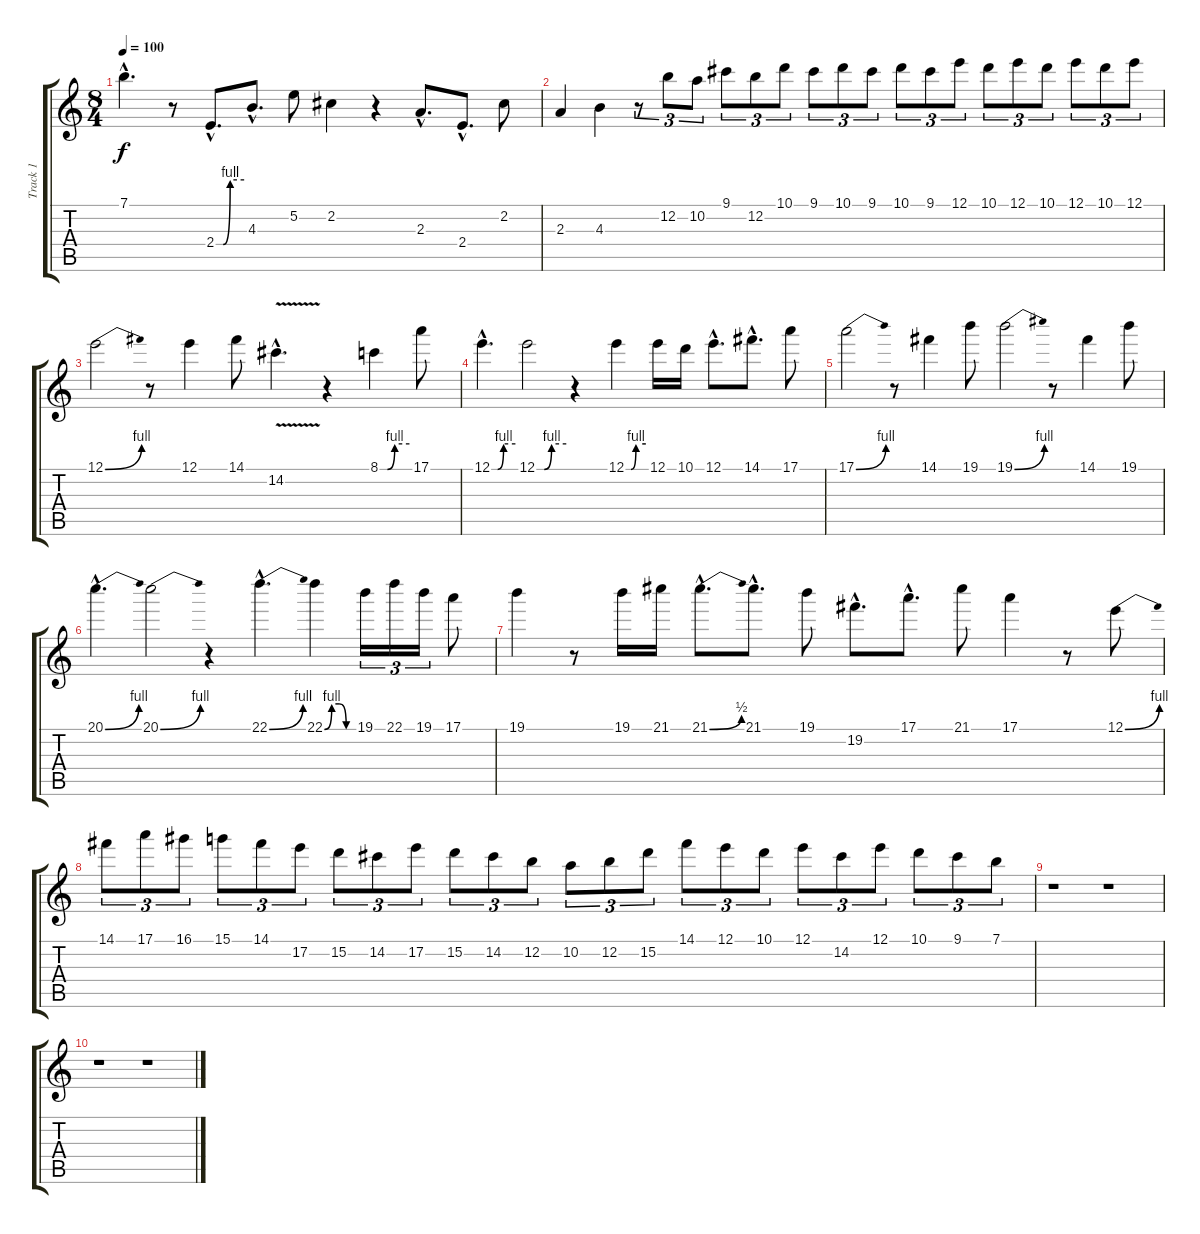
\track ("Track 1" "Track 1") {instrument overdrivenguitar}
\staff {score tabs}
\tuning (E4 B3 G3 D3 A2 E2) {hide}
\ts (8 4)
\tempo 100
\clef g2
\ks c
7.1{hac}.4{d dy f} r.8 2.4{be (custom 0 0 15 0 30 4 60 4) hac}.8{d} 4.3{hac}.8{d} 5.2.8 2.2.4 r.4 2.3{hac}.8{d} 2.4{hac}.8{d} 2.2.8 |
2.3.4 4.3.4 r.8{tu (3 2)} 12.2.8{tu (3 2)} 10.2.8{tu (3 2)} 9.1.8{tu (3 2)} 12.2.8{tu (3 2)} 10.1.8{tu (3 2)} 9.1.8{tu (3 2)} 10.1.8{tu (3 2)} 9.1.8{tu (3 2)} 10.1.8{tu (3 2)} 9.1.8{tu (3 2)} 12.1.8{tu (3 2)} 10.1.8{tu (3 2)} 12.1.8{tu (3 2)} 10.1.8{tu (3 2)} 12.1.8{tu (3 2)} 10.1.8{tu (3 2)} 12.1.8{tu (3 2)} |
12.1{be (bend 0 0 60 4)}.2 r.8 12.1.4 14.1.8 14.2{v hac}.4{d} r.4 8.1{be (custom 0 0 15 0 30 4 60 4)}.4 17.1.8 |
12.1{be (custom 0 0 15 0 30 4 60 4) hac}.4{d} 12.1{be (custom 0 0 15 0 30 4 60 4)}.2 r.4 12.1{be (custom 0 0 15 0 30 4 60 4)}.4 12.1.16 10.1.16 12.1{hac}.8{d} 14.1{hac}.8{d} 17.1.8 |
17.1{be (bend 0 0 60 4)}.2 r.8 14.1.4 19.1.8 19.1{be (bend 0 0 60 4)}.2 r.8 14.1.4 19.1.8 |
20.1{be (bend 0 0 60 4) hac}.4{d} 20.1{be (bend 0 0 60 4)}.2 r.4 22.1{be (bend 0 0 60 4) hac}.4{d} 22.1{be (custom 0 0 15 4 30 4 45 0 60 0)}.4 19.1.16{tu (3 2)} 22.1.16{tu (3 2)} 19.1.16{tu (3 2)} 17.1.8 |
19.1.4 r.8 19.1.16 21.1.16 21.1{be (bend 0 0 60 2) hac}.8{d} 21.1{hac}.8{d} 19.1.8 19.2{hac}.8{d} 17.1{hac}.8{d} 21.1.8 17.1.4 r.8 12.1{be (bend 0 0 60 4)}.8 |
14.1.8{tu (3 2)} 17.1.8{tu (3 2)} 16.1.8{tu (3 2)} 15.1.8{tu (3 2)} 14.1.8{tu (3 2)} 17.2.8{tu (3 2)} 15.2.8{tu (3 2)} 14.2.8{tu (3 2)} 17.2.8{tu (3 2)} 15.2.8{tu (3 2)} 14.2.8{tu (3 2)} 12.2.8{tu (3 2)} 10.2.8{tu (3 2)} 12.2.8{tu (3 2)} 15.2.8{tu (3 2)} 14.1.8{tu (3 2)} 12.1.8{tu (3 2)} 10.1.8{tu (3 2)} 12.1.8{tu (3 2)} 14.2.8{tu (3 2)} 12.1.8{tu (3 2)} 10.1.8{tu (3 2)} 9.1.8{tu (3 2)} 7.1.8{tu (3 2)} |
r.1 r.1 |
r.1 r.1
